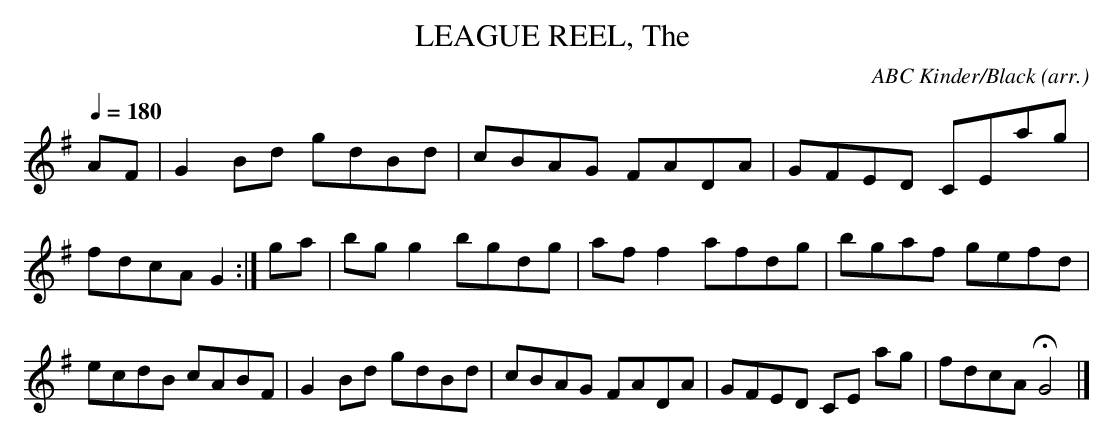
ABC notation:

X:1
T:LEAGUE REEL, The \
C:ABC Kinder/Black (arr.)\
M:4/4\
L:1/8\
Q:1/4=180\
K:G\
AF|G2Bd gdBd|cBAG FADA|GFED CEag|fdcA G2:|\
ga|bg g2 bgdg|af f2 afdg|bgaf gefd|ecdB cABF|\
G2 Bd gdBd|cBAG FADA|GFED CE ag|fdcA HG4|]\
\
\
